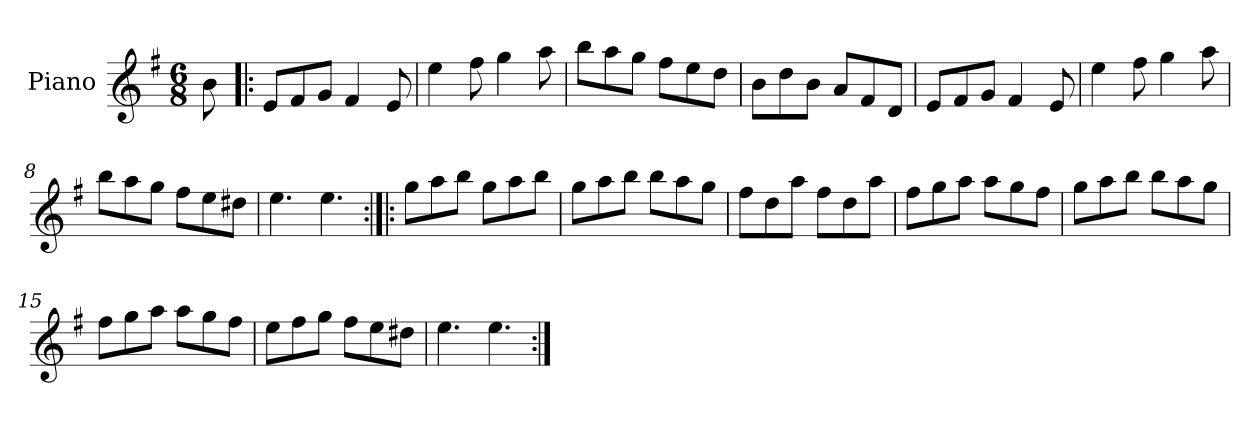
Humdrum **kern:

**kern
*part1
*staff1
*I"Piano
*I'Pno
*clefG2
*k[f#]
*G:
*M6/8
=1
8b\
=2!|:
8e/L
8f#/
8g/J
4f#/
8e/
=3
4ee\
8ff#\
4gg\
8aa\
=4
8bb\L
8aa\
8gg\J
8ff#\L
8ee\
8dd\J
=5
8b\L
8dd\
8b\J
8a/L
8f#/
8d/J
=6
8e/L
8f#/
8g/J
4f#/
8e/
=7
4ee\
8ff#\
4gg\
8aa\
=8
8bb\L
8aa\
8gg\J
8ff#\L
8ee\
8dd#X\J
=9
4.ee\
4.ee\
=10:|!|:
8gg\L
8aa\
8bb\J
8gg\L
8aa\
8bb\J
=11
8gg\L
8aa\
8bb\J
8bb\L
8aa\
8gg\J
=12
8ff#\L
8dd\
8aa\J
8ff#\L
8dd\
8aa\J
=13
8ff#\L
8gg\
8aa\J
8aa\L
8gg\
8ff#\J
=14
8gg\L
8aa\
8bb\J
8bb\L
8aa\
8gg\J
=15
8ff#\L
8gg\
8aa\J
8aa\L
8gg\
8ff#\J
=16
8ee\L
8ff#\
8gg\J
8ff#\L
8ee\
8dd#X\J
=17
4.ee\
4.ee\
=:|!
*-
